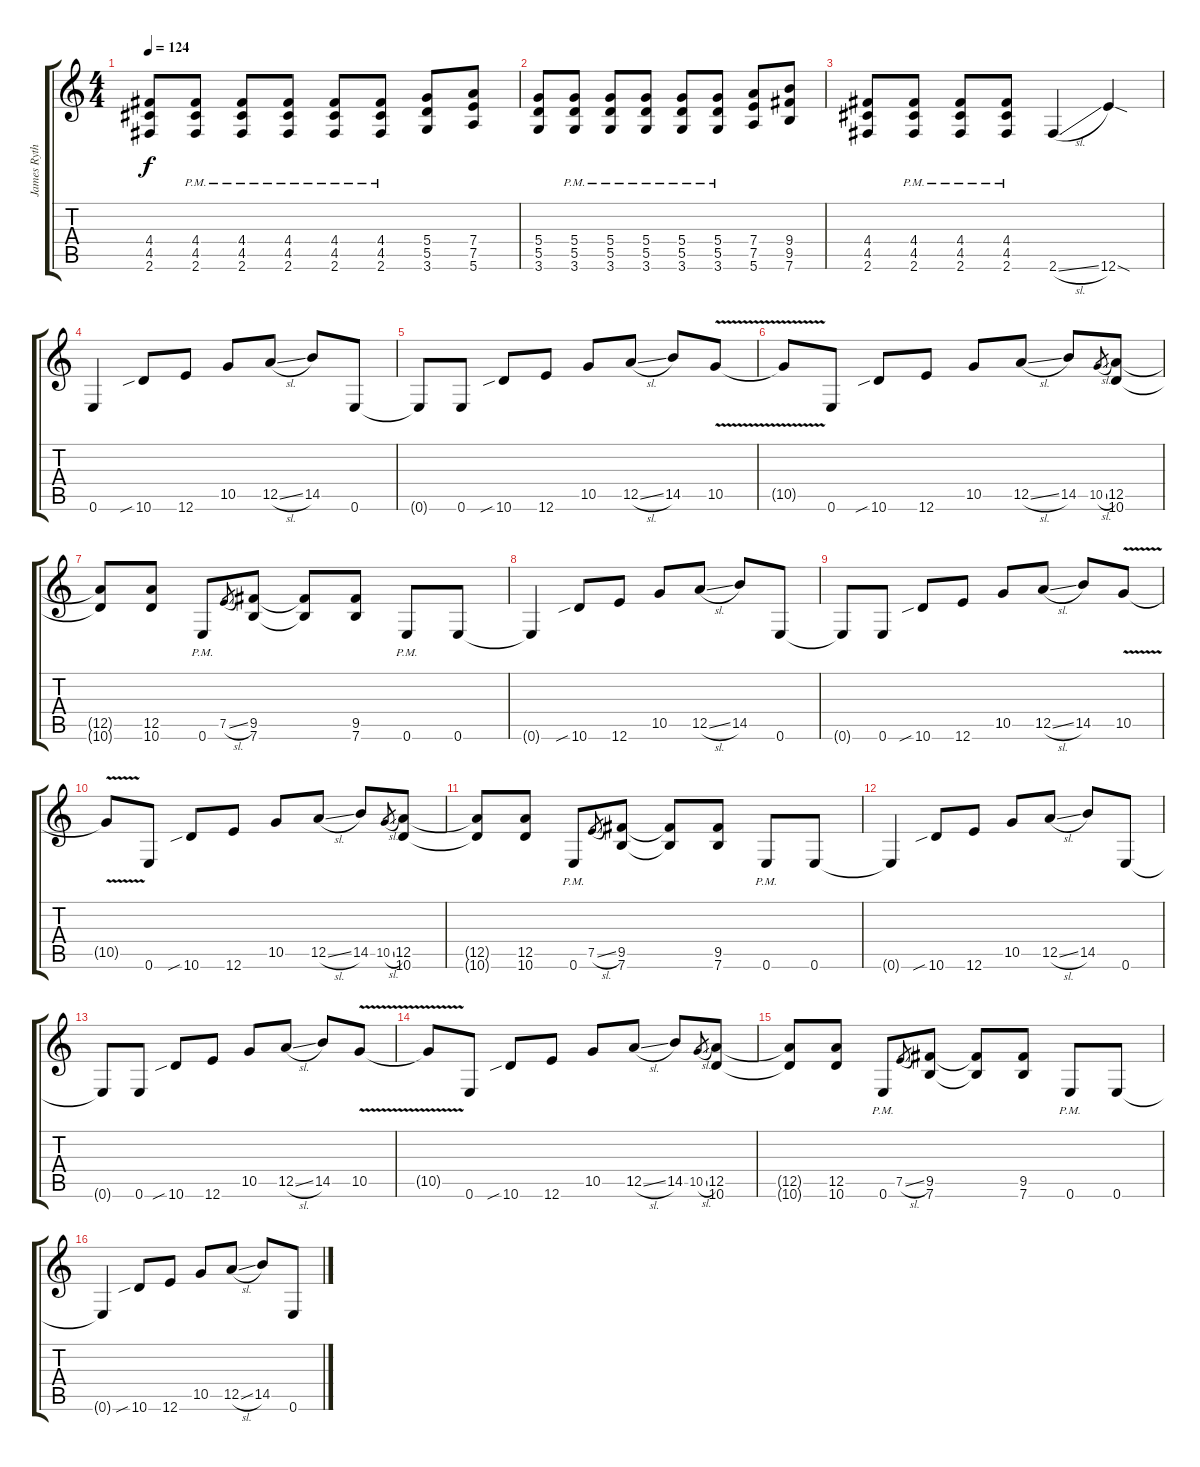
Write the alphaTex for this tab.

\track ("James Ryth." "James Ryth") {instrument distortionguitar}
\staff {score tabs}
\tuning (E4 B3 G3 D3 A2 E2) {hide}
\ts (4 4)
\tempo 124
\clef g2
\ks c
(4.4 4.5 2.6).8{dy f} (4.4{pm} 4.5{pm} 2.6{pm}).8 (4.4{pm} 4.5{pm} 2.6{pm}).8 (4.4{pm} 4.5{pm} 2.6{pm}).8 (4.4{pm} 4.5{pm} 2.6{pm}).8 (4.4{pm} 4.5{pm} 2.6{pm}).8 (5.4 5.5 3.6).8 (7.4 7.5 5.6).8 |
(5.4 5.5 3.6).8 (5.4{pm} 5.5{pm} 3.6{pm}).8 (5.4{pm} 5.5{pm} 3.6{pm}).8 (5.4{pm} 5.5{pm} 3.6{pm}).8 (5.4{pm} 5.5{pm} 3.6{pm}).8 (5.4{pm} 5.5{pm} 3.6{pm}).8 (7.4 7.5 5.6).8 (9.4 9.5 7.6).8 |
(4.4 4.5 2.6).8 (4.4{pm} 4.5{pm} 2.6{pm}).8 (4.4{pm} 4.5{pm} 2.6{pm}).8 (4.4{pm} 4.5{pm} 2.6{pm}).8 2.6{sl}.4 12.6{sod}.4 |
0.6.4{volume 10} 10.6{sib}.8 12.6.8 10.5.8 12.5{sl}.8 14.5.8 0.6.8 |
0.6{t}.8 0.6.8 10.6{sib}.8 12.6.8 10.5.8 12.5{sl}.8 14.5.8 10.5{v}.8 |
10.5{t}.8 0.6.8 10.6{sib}.8 12.6.8 10.5.8 12.5{sl}.8 14.5.8 10.5{sl}.8{gr} (12.5 10.6).8 |
(12.5{t} 10.6{t}).8 (12.5 10.6).8 0.6{pm}.8 7.5{sl}.8{gr} (9.5 7.6).8 (9.5{t} 7.6{t}).8 (9.5 7.6).8 0.6{pm}.8 0.6.8 |
0.6{t}.4 10.6{sib}.8 12.6.8 10.5.8 12.5{sl}.8 14.5.8 0.6.8 |
0.6{t}.8 0.6.8 10.6{sib}.8 12.6.8 10.5.8 12.5{sl}.8 14.5.8 10.5{v}.8 |
10.5{t}.8 0.6.8 10.6{sib}.8 12.6.8 10.5.8 12.5{sl}.8 14.5.8 10.5{sl}.8{gr} (12.5 10.6).8 |
(12.5{t} 10.6{t}).8 (12.5 10.6).8 0.6{pm}.8 7.5{sl}.8{gr} (9.5 7.6).8 (9.5{t} 7.6{t}).8 (9.5 7.6).8 0.6{pm}.8 0.6.8 |
0.6{t}.4 10.6{sib}.8 12.6.8 10.5.8 12.5{sl}.8 14.5.8 0.6.8 |
0.6{t}.8 0.6.8 10.6{sib}.8 12.6.8 10.5.8 12.5{sl}.8 14.5.8 10.5{v}.8 |
10.5{t}.8 0.6.8 10.6{sib}.8 12.6.8 10.5.8 12.5{sl}.8 14.5.8 10.5{sl}.8{gr} (12.5 10.6).8 |
(12.5{t} 10.6{t}).8 (12.5 10.6).8 0.6{pm}.8 7.5{sl}.8{gr} (9.5 7.6).8 (9.5{t} 7.6{t}).8 (9.5 7.6).8 0.6{pm}.8 0.6.8 |
0.6{t}.4 10.6{sib}.8 12.6.8 10.5.8 12.5{sl}.8 14.5.8 0.6.8
